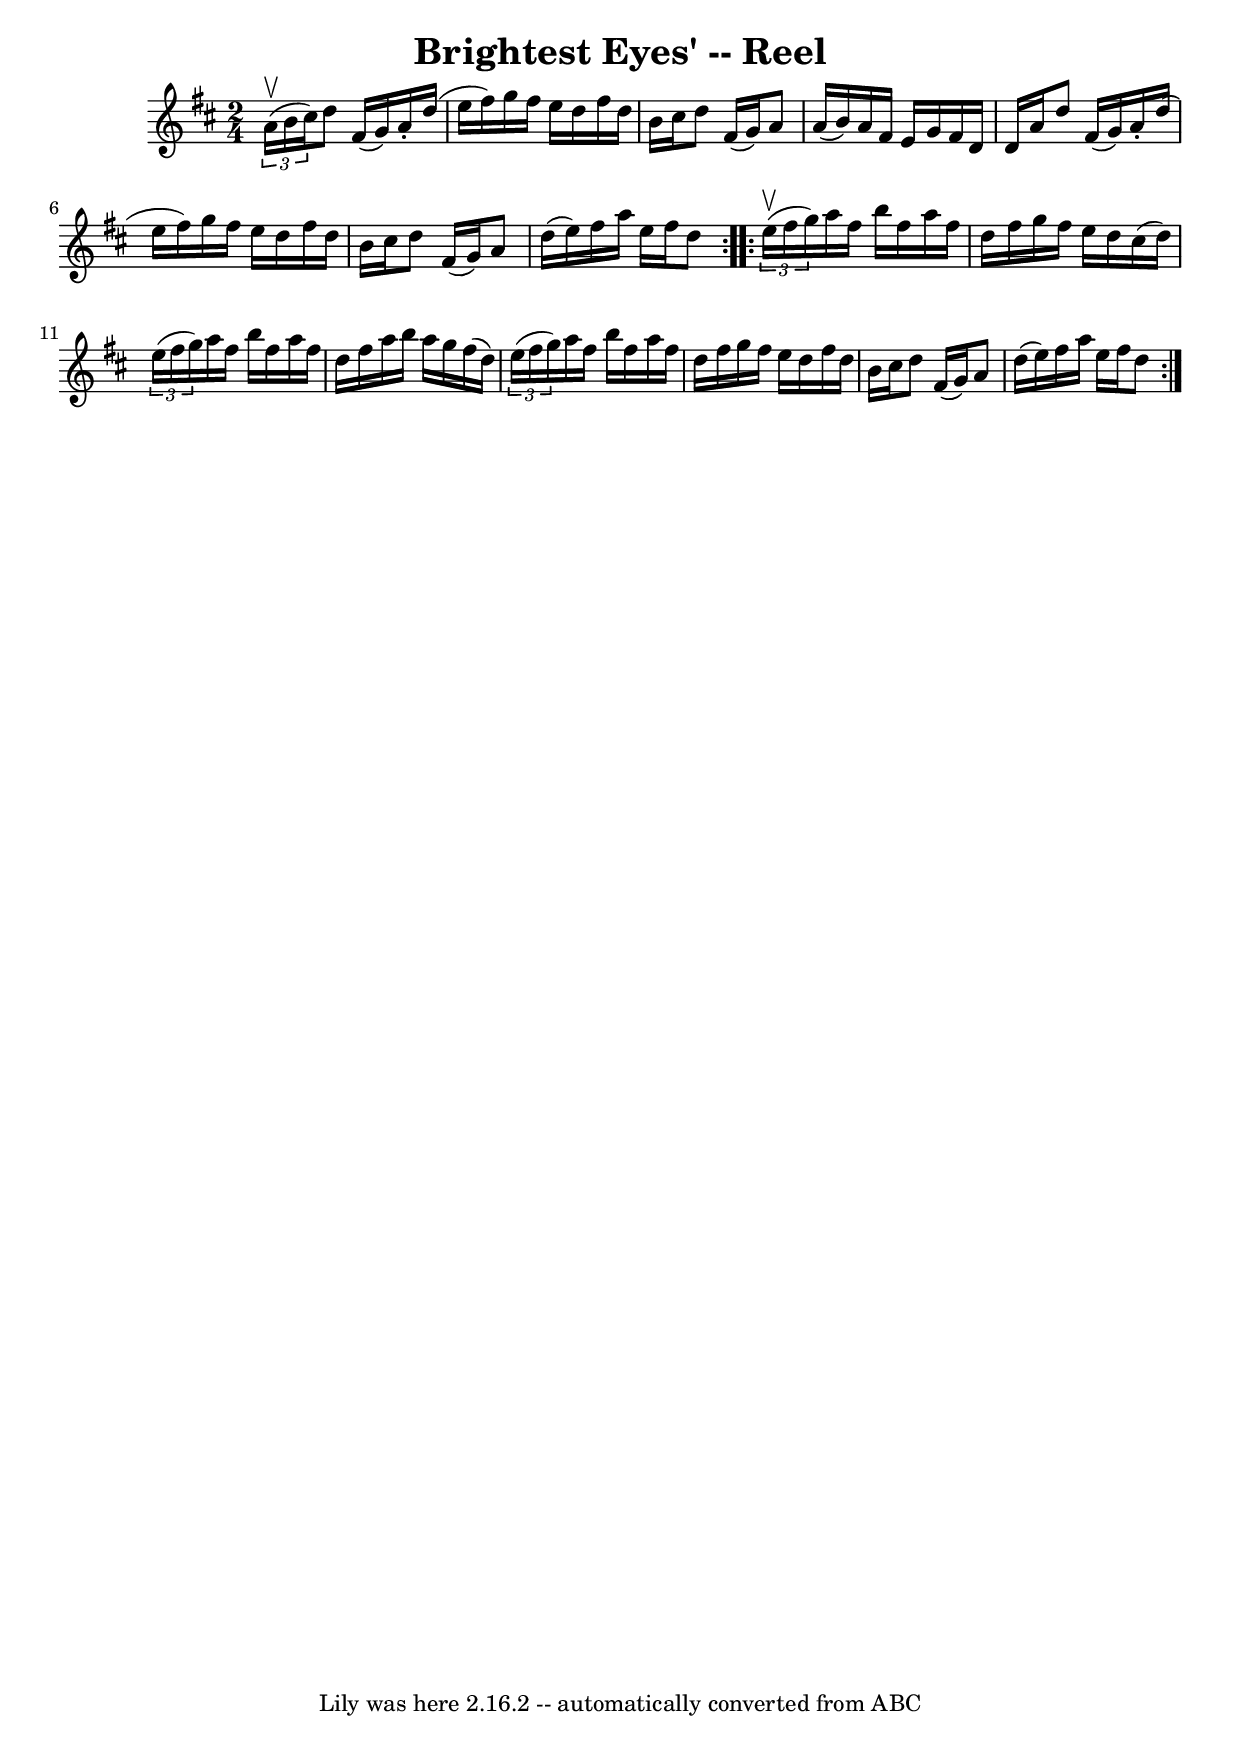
\version "2.7.40"
\include "Mammoth.ily"
\header {
	%% book = "Ryan's Mammoth Collection"
	crossRefNumber = "1"
	footnotes = "\\\\260"
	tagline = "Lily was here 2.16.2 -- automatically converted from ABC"
	title = "Brightest Eyes' -- Reel"
}
voicedefault =  {


\repeat volta 2 {
\time 2/4 \key d \major   \times 2/3 { a'16^\upbow(b'16 cis''16) } 
|
 d''8 fis'16 (g'16) a'16 -. d''16 (e''16 fis''16 
)   |
 g''16 fis''16 e''16 d''16 fis''16 d''16 b'16 
 cis''16    |
 d''8 fis'16 (g'16) a'8 a'16 (b'16) 
  |
 a'16 fis'16 e'16 g'16 fis'16 d'16 d'16 a'16   
 |
 d''8 fis'16 (g'16) a'16 -. d''16 (e''16    
fis''16)   |
 g''16 fis''16 e''16 d''16 fis''16 d''16 
 b'16 cis''16    |
 d''8 fis'16 (g'16) a'8 d''16 (
e''16)   |
 fis''16 a''16 e''16 fis''16 d''8    }     
\repeat volta 2 {   \times 2/3 { e''16^\upbow(fis''16 g''16) } 
|
 a''16 fis''16 b''16 fis''16 a''16 fis''16 d''16  
 fis''16    |
 g''16 fis''16 e''16 d''16 cis''16 (d''16 
)   \times 2/3 { e''16 (fis''16 g''16) }   |
 a''16    
fis''16 b''16 fis''16 a''16 fis''16 d''16 fis''16    |
 
 a''16 b''16 a''16 g''16 fis''16 (d''16)   \times 2/3 {   
e''16 (fis''16 g''16) }   |
 a''16 fis''16 b''16    
fis''16 a''16 fis''16 d''16 fis''16    |
 g''16 fis''16  
 e''16 d''16 fis''16 d''16 b'16 cis''16    |
 d''8    
fis'16 (g'16) a'8 d''16 (e''16)   |
 fis''16 a''16  
 e''16 fis''16 d''8  }   
}

\score{
    <<

	\context Staff="default"
	{
	    \voicedefault 
	}

    >>
	\layout {
	}
	\midi {}
}
